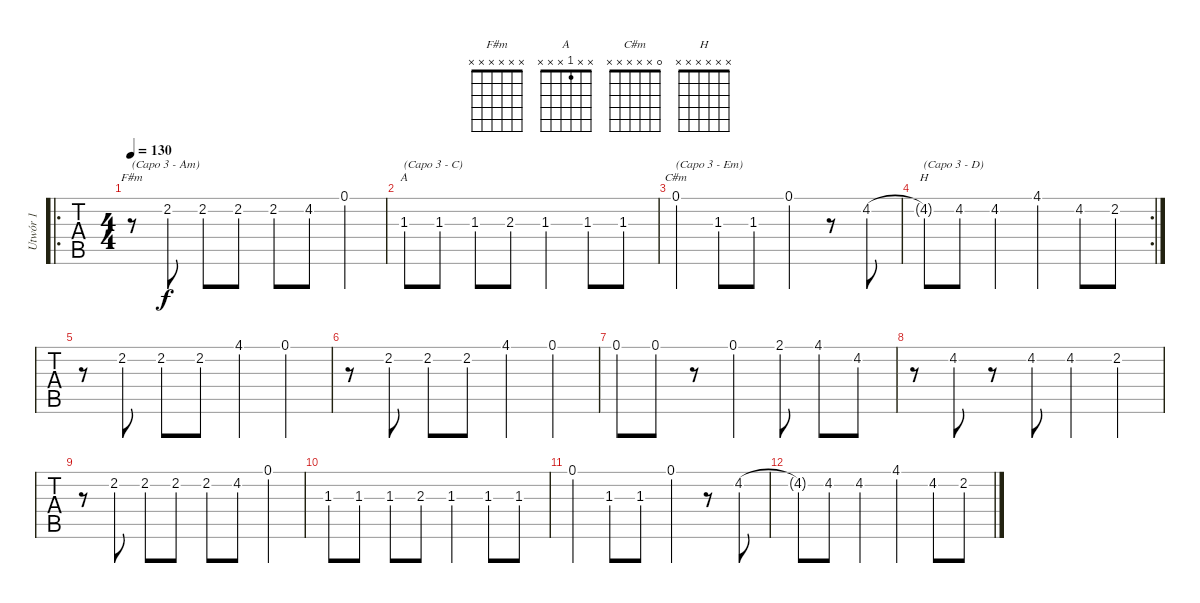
\track ("Utwór 1" "Utwór 1") {instrument acousticguitarsteel}
\staff {tabs}
\tuning (E4 B3 G3 D3 A2 E2) {hide}
\chord ("F#m" x x x x x x)
\chord ("A" x x 1 x x x)
\chord ("C#m" 0 x x x x x)
\chord ("H" x x x x x x)
\ro
\ts (4 4)
\tempo 130
\clef g2
\ks c
r.8{ch "F#m" txt "(Capo 3 - Am)" dy f} 2.2.8 2.2.8 2.2.8 2.2.8 4.2.8 0.1.4 |
1.3.8{ch "A" txt "(Capo 3 - C)"} 1.3.8 1.3.8 2.3.8 1.3.4 1.3.8 1.3.8 |
0.1.4{ch "C#m" txt "(Capo 3 - Em)"} 1.3.8 1.3.8 0.1.4 r.8 4.2.8 |
\rc 2
4.2{t}.8{ch "H" txt "(Capo 3 - D)"} 4.2.8 4.2.4 4.1.4 4.2.8 2.2.8 |
r.8 2.2.8 2.2.8 2.2.8 4.1.4 0.1.4 |
r.8 2.2.8 2.2.8 2.2.8 4.1.4 0.1.4 |
0.1.8 0.1.8 r.8 0.1.4 2.1.8 4.1.8 4.2.8 |
r.8 4.2.8 r.8 4.2.8 4.2.4 2.2.4 |
r.8 2.2.8 2.2.8 2.2.8 2.2.8 4.2.8 0.1.4 |
1.3.8 1.3.8 1.3.8 2.3.8 1.3.4 1.3.8 1.3.8 |
0.1.4 1.3.8 1.3.8 0.1.4 r.8 4.2.8 |
4.2{t}.8 4.2.8 4.2.4 4.1.4 4.2.8 2.2.8
